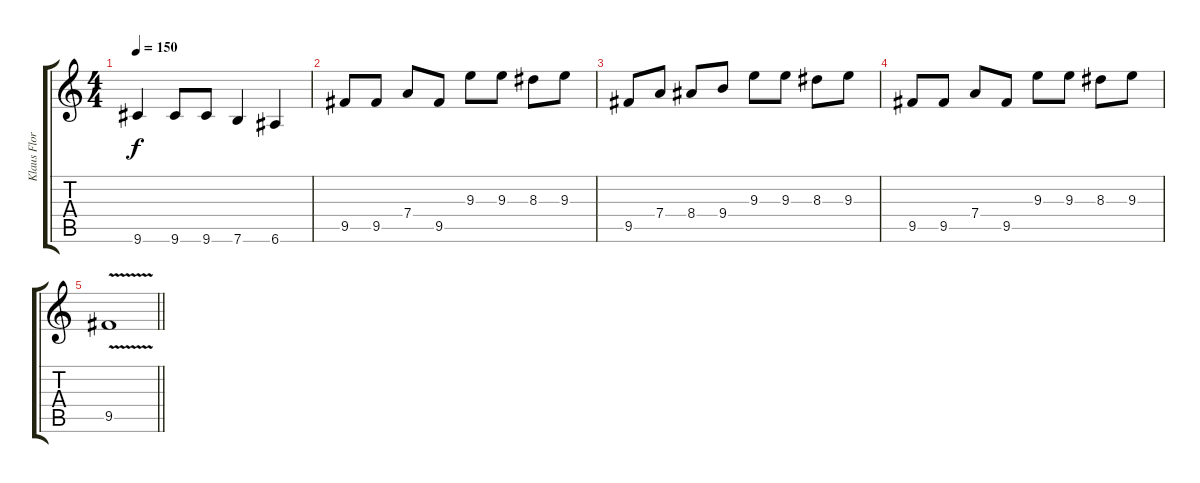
\track ("Klaus Floridge" "Klaus Flor") {instrument electricbasspick}
\staff {score tabs}
\tuning (E4 B3 G3 D3 A2 E2) {hide}
\ts (4 4)
\tempo 150
\clef g2
\ks c
9.6.4{dy f} 9.6.8 9.6.8 7.6.4 6.6.4 |
9.5.8 9.5.8 7.4.8 9.5.8 9.3.8 9.3.8 8.3.8 9.3.8 |
9.5.8 7.4.8 8.4.8 9.4.8 9.3.8 9.3.8 8.3.8 9.3.8 |
9.5.8 9.5.8 7.4.8 9.5.8 9.3.8 9.3.8 8.3.8 9.3.8 |
\barLineRight lightlight
9.5{v}.1
